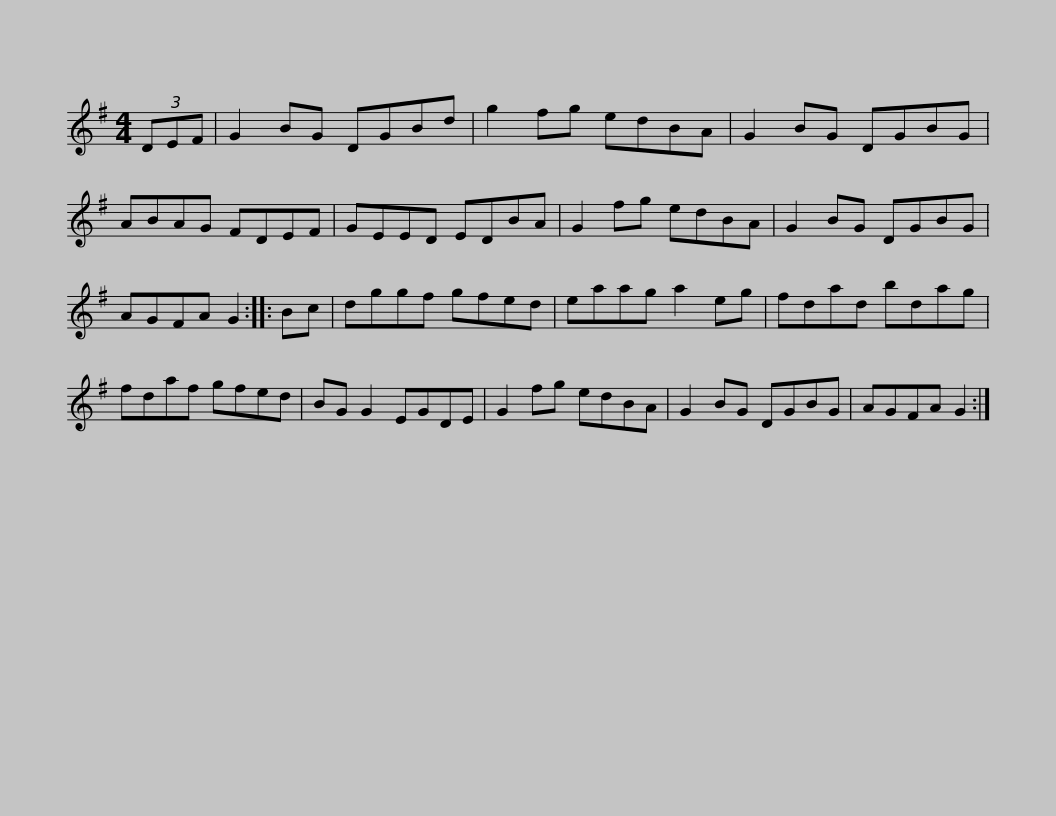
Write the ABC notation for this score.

X:1
L:1/8
M:4/4
I:linebreak $
K:G
V:1 treble
V:1
 (3DEF | G2 BG DGBd | g2 fg edBA | G2 BG DGBG | ABAG FDEF | %5
 GEED EDBA |$ G2 fg edBA | G2 BG DGBG | AGFA G2 :: Bc | %10
 dggf gfed | eaag a2 eg |$ fdad bdag | fdaf gfed | BG G2 EGDE | %15
 G2 fg edBA | G2 BG DGBG | AGFA G2 :| %18
